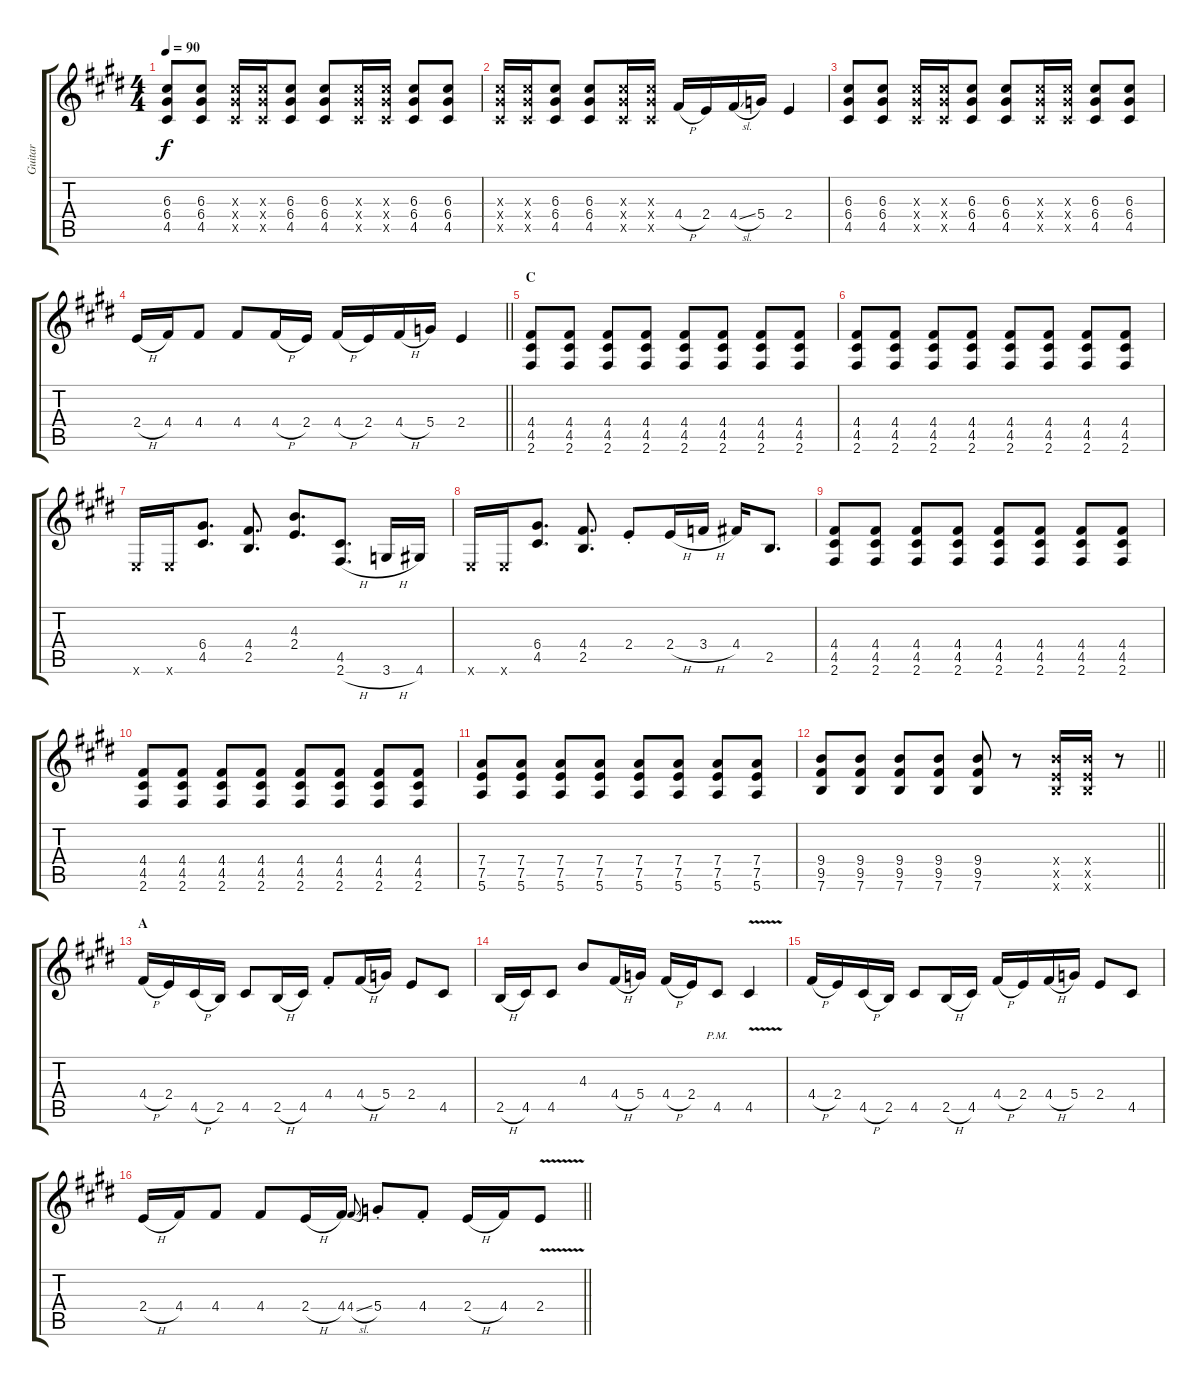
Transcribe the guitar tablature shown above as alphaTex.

\track ("Guitar" "Guitar") {instrument distortionguitar}
\staff {score tabs}
\tuning (E4 B3 G3 D3 A2 E2) {hide}
\ts (4 4)
\tempo 90
\clef g2
\ks c#minor
(6.3 6.4 4.5).8{dy f} (6.3 6.4 4.5).8 (6.3{x} 6.4{x} 4.5{x}).16 (6.3{x} 6.4{x} 4.5{x}).16 (6.3 6.4 4.5).8 (6.3 6.4 4.5).8 (6.3{x} 6.4{x} 4.5{x}).16 (6.3{x} 6.4{x} 4.5{x}).16 (6.3 6.4 4.5).8 (6.3 6.4 4.5).8 |
(6.3{x} 6.4{x} 4.5{x}).16 (6.3{x} 6.4{x} 4.5{x}).16 (6.3 6.4 4.5).8 (6.3 6.4 4.5).8 (6.3{x} 6.4{x} 4.5{x}).16 (6.3{x} 6.4{x} 4.5{x}).16 4.4{h}.16 2.4.16 4.4{sl}.16 5.4.16 2.4.4 |
(6.3 6.4 4.5).8 (6.3 6.4 4.5).8 (6.3{x} 6.4{x} 4.5{x}).16 (6.3{x} 6.4{x} 4.5{x}).16 (6.3 6.4 4.5).8 (6.3 6.4 4.5).8 (6.3{x} 6.4{x} 4.5{x}).16 (6.3{x} 6.4{x} 4.5{x}).16 (6.3 6.4 4.5).8 (6.3 6.4 4.5).8 |
\barLineRight lightlight
2.4{h}.16 4.4.16 4.4.8 4.4.8 4.4{h}.16 2.4.16 4.4{h}.16 2.4.16 4.4{h}.16 5.4.16 2.4.4 |
\section ("" "C")
(4.4 4.5 2.6).8 (4.4 4.5 2.6).8 (4.4 4.5 2.6).8 (4.4 4.5 2.6).8 (4.4 4.5 2.6).8 (4.4 4.5 2.6).8 (4.4 4.5 2.6).8 (4.4 4.5 2.6).8 |
(4.4 4.5 2.6).8 (4.4 4.5 2.6).8 (4.4 4.5 2.6).8 (4.4 4.5 2.6).8 (4.4 4.5 2.6).8 (4.4 4.5 2.6).8 (4.4 4.5 2.6).8 (4.4 4.5 2.6).8 |
0.6{x}.16 0.6{x}.16 (6.4 4.5).8{d} (4.4 2.5).8{d} (4.3 2.4).8{d} (4.5 2.6{h}).8{d} 3.6{h}.16 4.6.16 |
0.6{x}.16 0.6{x}.16 (6.4 4.5).8{d} (4.4 2.5).8{d} 2.4{st}.8 2.4{h}.16 3.4{h}.16 4.4.16 2.5.8{d} |
(4.4 4.5 2.6).8 (4.4 4.5 2.6).8 (4.4 4.5 2.6).8 (4.4 4.5 2.6).8 (4.4 4.5 2.6).8 (4.4 4.5 2.6).8 (4.4 4.5 2.6).8 (4.4 4.5 2.6).8 |
(4.4 4.5 2.6).8 (4.4 4.5 2.6).8 (4.4 4.5 2.6).8 (4.4 4.5 2.6).8 (4.4 4.5 2.6).8 (4.4 4.5 2.6).8 (4.4 4.5 2.6).8 (4.4 4.5 2.6).8 |
(7.4 7.5 5.6).8 (7.4 7.5 5.6).8 (7.4 7.5 5.6).8 (7.4 7.5 5.6).8 (7.4 7.5 5.6).8 (7.4 7.5 5.6).8 (7.4 7.5 5.6).8 (7.4 7.5 5.6).8 |
\barLineRight lightlight
(9.4 9.5 7.6).8 (9.4 9.5 7.6).8 (9.4 9.5 7.6).8 (9.4 9.5 7.6).8 (9.4 9.5 7.6).8 r.8 (9.4{x} 7.5{x} 7.6{x}).16 (9.4{x} 7.5{x} 7.6{x}).16 r.8 |
\section ("" "A")
4.4{h}.16 2.4.16 4.5{h}.16 2.5.16 4.5.8 2.5{h}.16 4.5.16 4.4{st}.8 4.4{h}.16 5.4.16 2.4.8 4.5.8 |
2.5{h}.16 4.5.16 4.5.8 4.3.8 4.4{h}.16 5.4.16 4.4{h}.16 2.4.16 4.5{pm}.8 4.5{v}.4 |
4.4{h}.16 2.4.16 4.5{h}.16 2.5.16 4.5.8 2.5{h}.16 4.5.16 4.4{h}.16 2.4.16 4.4{h}.16 5.4.16 2.4.8 4.5.8 |
\barLineRight lightlight
2.4{h}.16 4.4.16 4.4.8 4.4.8 2.4{h}.16 4.4.16 4.4{sl}.8{gr onbeat} 5.4{st}.8 4.4{st}.8 2.4{h}.16 4.4.16 2.4{v}.8
